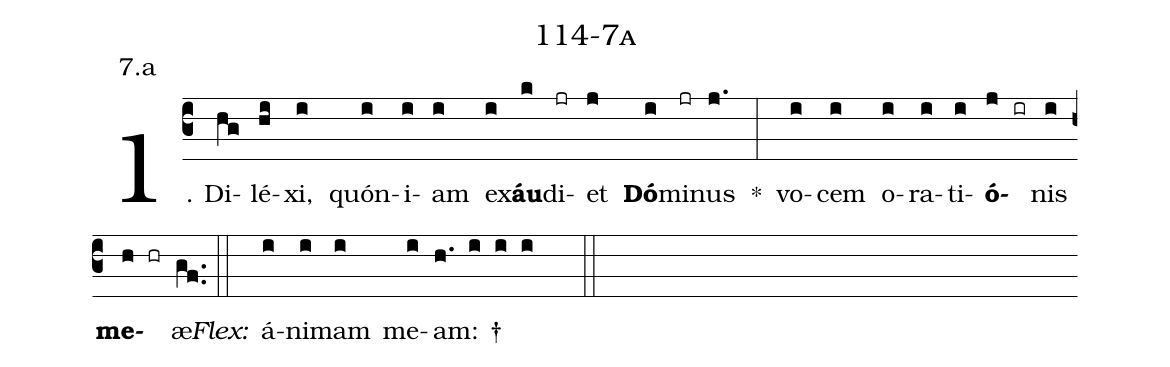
name: 114-7a;
annotation: 7.a;
%%
(c3)1. Di(hg)lé(hi)xi,(i) quón(i)i(i)am(i) ex(i)<b>áu</b>(k)di(jr)et(j) <b>Dó</b>(i)mi(jr)nus(j.) *(:) vo(i)cem(i) o(i)ra(i)ti(i)<b>ó</b>(j ir)nis(i) <b>me</b>(h hr)æ.(gf..) (::)
<i>Flex:</i>()  á(i)ni(i)mam(i) me(i)am: †(h. i i i  ::)
